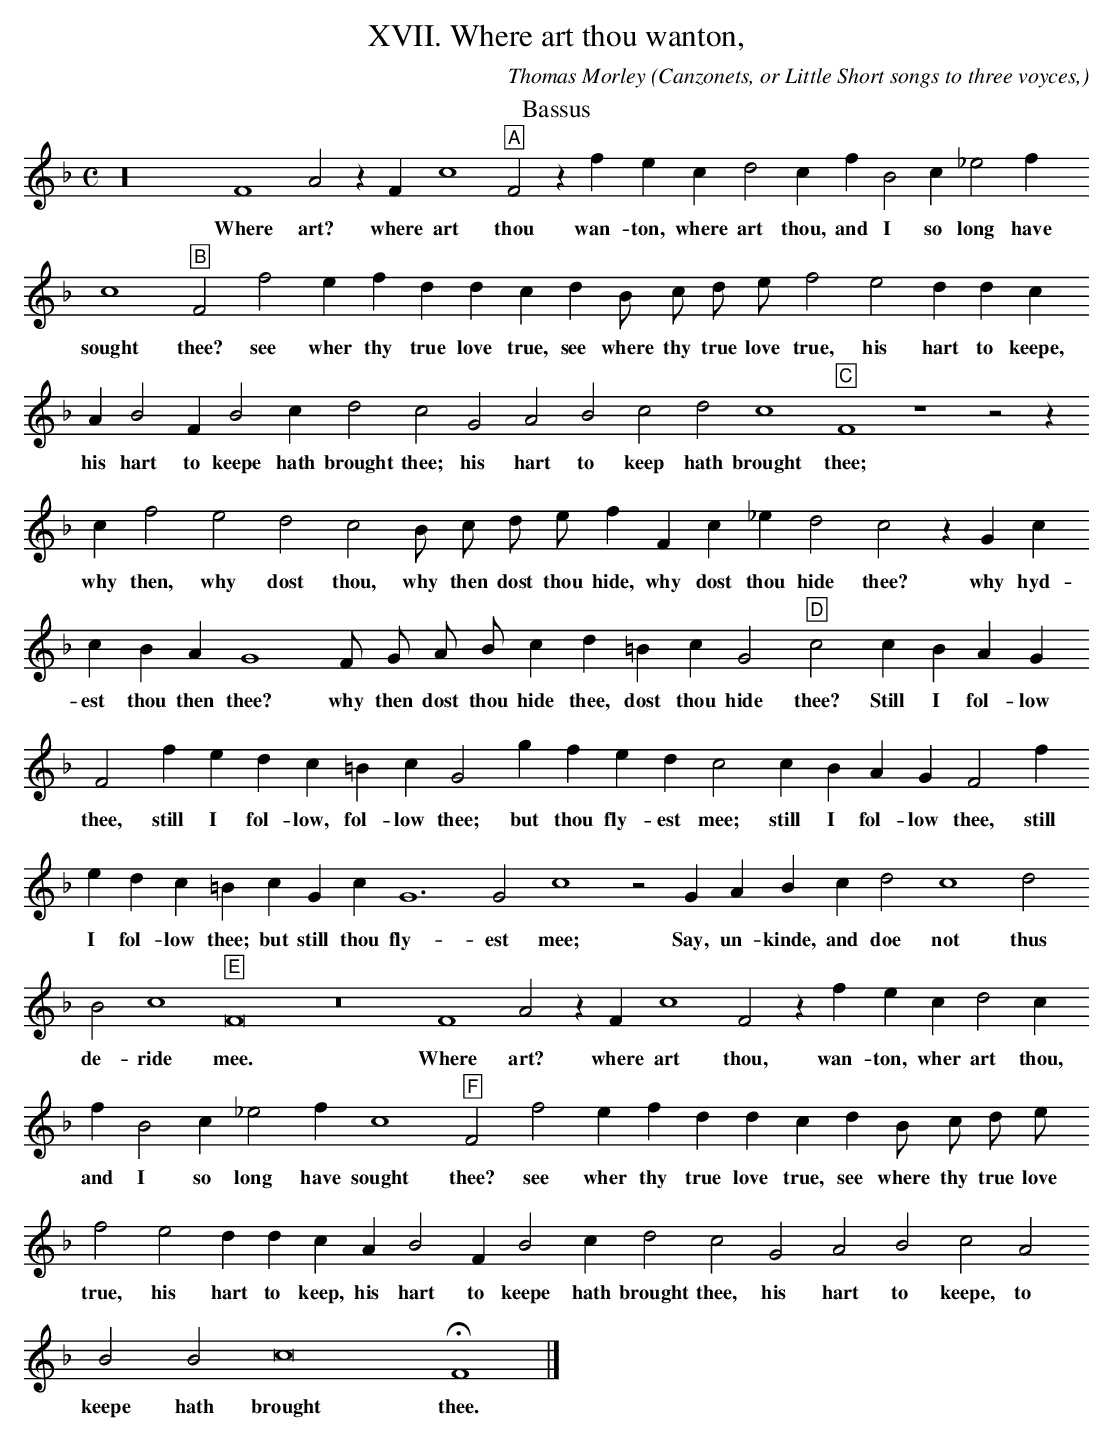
X:1
T:XVII. Where art thou wanton,
O: Canzonets, or Little Short songs to three voyces,
C: Thomas Morley
M:C
K:F maj -8va
T: Bassus
L:1/4
z16 F4 A2 z F c4 "A"F2 z f e c d2\
w:Where art? where art thou wan- ton, where art
c f B2c _e2 f c4 "B"F2 f2 e f\
w:thou, and I so long have sought thee? see wher thy
d d c d B/ c/ d/ e/ f2 e2 d d c A B2\
w:true love true, see where thy true love true, his hart to keepe, his hart
F B2 c d2 c2 G2 A2 B2 c2 d2 c4 "C"F4 z4 z2 z c\
w:to keepe hath brought thee; his hart to keep hath brought thee; why
f2 e2 d2 c2 B/ c/ d/ e/ f F c _e d2 c2\
w:then, why dost thou, why then dost thou hide, why dost thou hide thee?
z G c c B A G4 F/ G/ A/ B/ c d =B c\
w:why hyd- est thou then thee? why then dost thou hide thee, dost thou
G2 "D"c2 c B A G F2 f e d c =B c G2 g f e d c2\
w:hide thee? Still I fol- low thee, still I fol- low, fol- low thee; but thou fly- est mee;
c B A G F2f e d c =B c G c G6 G2 c4 z2 G A\
w:still I fol- low thee, still I fol- low thee; but still thou fly- est mee; Say, un-
B c d2 c4 d2 B2 c4 "E"F8 z8 F4 A2 z F c4 F2 z f\
w:kinde, and doe not thus de- ride mee. Where art? where art thou, wan-
e c d2 c f B2 c _e2 f c4 "F"F2 f2 e f d d\
w:ton, wher art thou, and I so long have sought thee? see wher thy true love
c d B/ c/ d/ e/ f2 e2 d d c A B2 F B2 c\
w:true, see where thy true love true, his hart to keep, his hart to keepe hath
d2 c2 G2 A2 B2 c2 A2 B2 B2 c8 HF4 |]\
w:brought thee, his hart to keepe, to keepe hath brought thee.
\
